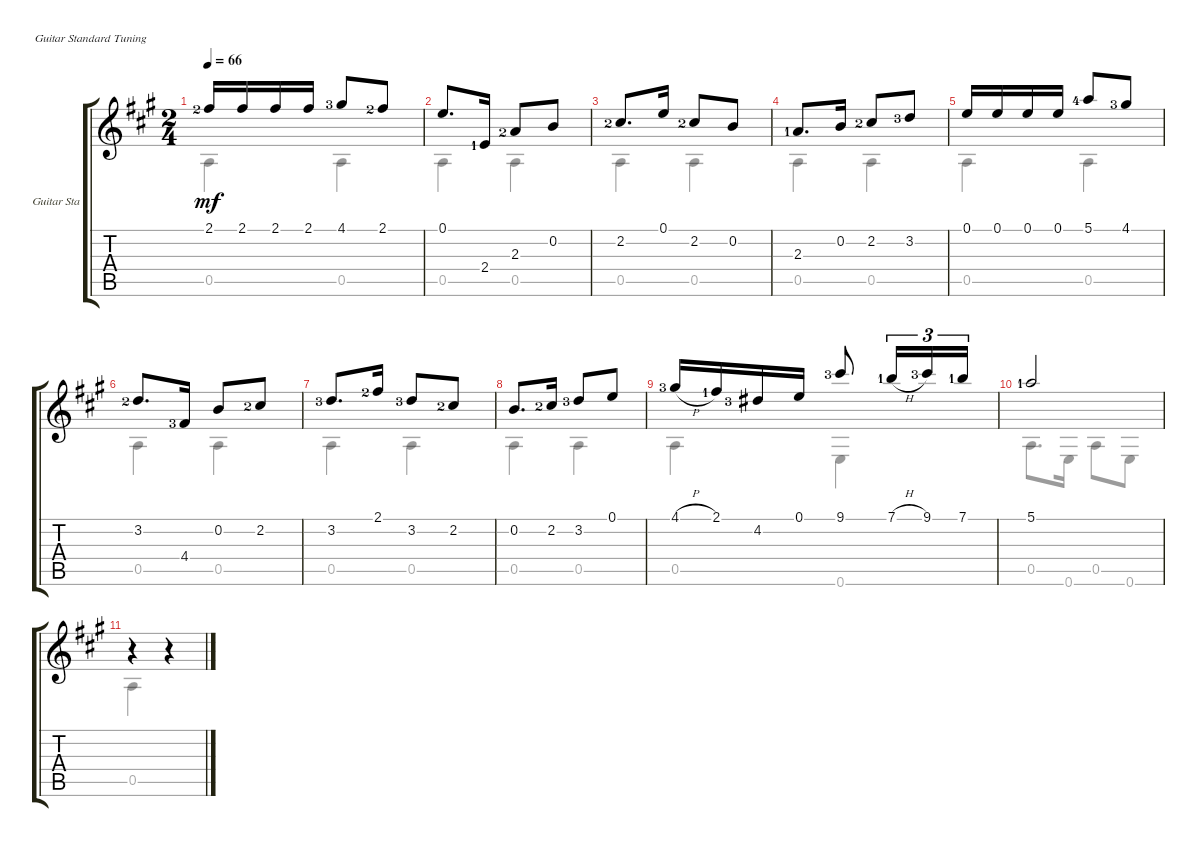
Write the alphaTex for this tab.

\bracketExtendMode groupsimilarinstruments
\firstSystemTrackNameOrientation horizontal
\otherSystemsTrackNameOrientation horizontal
\track ("Guitar Standard" "Guitar Sta") {instrument acousticguitarnylon}
\staff {score tabs}
\tuning (E4 B3 G3 D3 A2 E2)
\voice
\ts (2 4)
\tempo 66
\clef g2
\ks a
2.1{lf 3}.16{dy mf} 2.1.16 2.1.16 2.1.16 4.1{lf 4}.8 2.1{lf 3}.8 |
0.1.8{d} 2.4{lf 2}.16 2.3{lf 3}.8 0.2.8 |
2.2{lf 3}.8{d} 0.1.16 2.2{lf 3}.8 0.2.8 |
2.3{lf 2}.8{d} 0.2.16 2.2{lf 3}.8 3.2{lf 4}.8 |
0.1.16 0.1.16 0.1.16 0.1.16 5.1{lf 5}.8 4.1{lf 4}.8 |
3.2{lf 3}.8{d} 4.4{lf 4}.16 0.2.8 2.2{lf 3}.8 |
3.2{lf 4}.8{d} 2.1{lf 3}.16 3.2{lf 4}.8 2.2{lf 3}.8 |
0.2.8{d} 2.2{lf 3}.16 3.2{lf 4}.8 0.1.8 |
4.1{h lf 4}.16 2.1{lf 2}.16 4.2{lf 4}.16 0.1.16 9.1{lf 4}.8 7.1{h lf 2}.16{tu (3 2)} 9.1{lf 4}.16{tu (3 2)} 7.1{lf 2}.16{tu (3 2)} |
5.1{lf 2}.2 |
r.4 r.4
\voice
\clef g2
\ottava regular
\simile none
\ks a
0.5.4{dy mf} 0.5.4 |
0.5.4 0.5.4 |
0.5.4 0.5.4 |
0.5.4 0.5.4 |
0.5.4 0.5.4 |
0.5.4 0.5.4 |
0.5.4 0.5.4 |
0.5.4 0.5.4 |
0.5.4 0.6.4 |
0.5.8{d} 0.6.16 0.5.8 0.6.8 |
0.5.4
